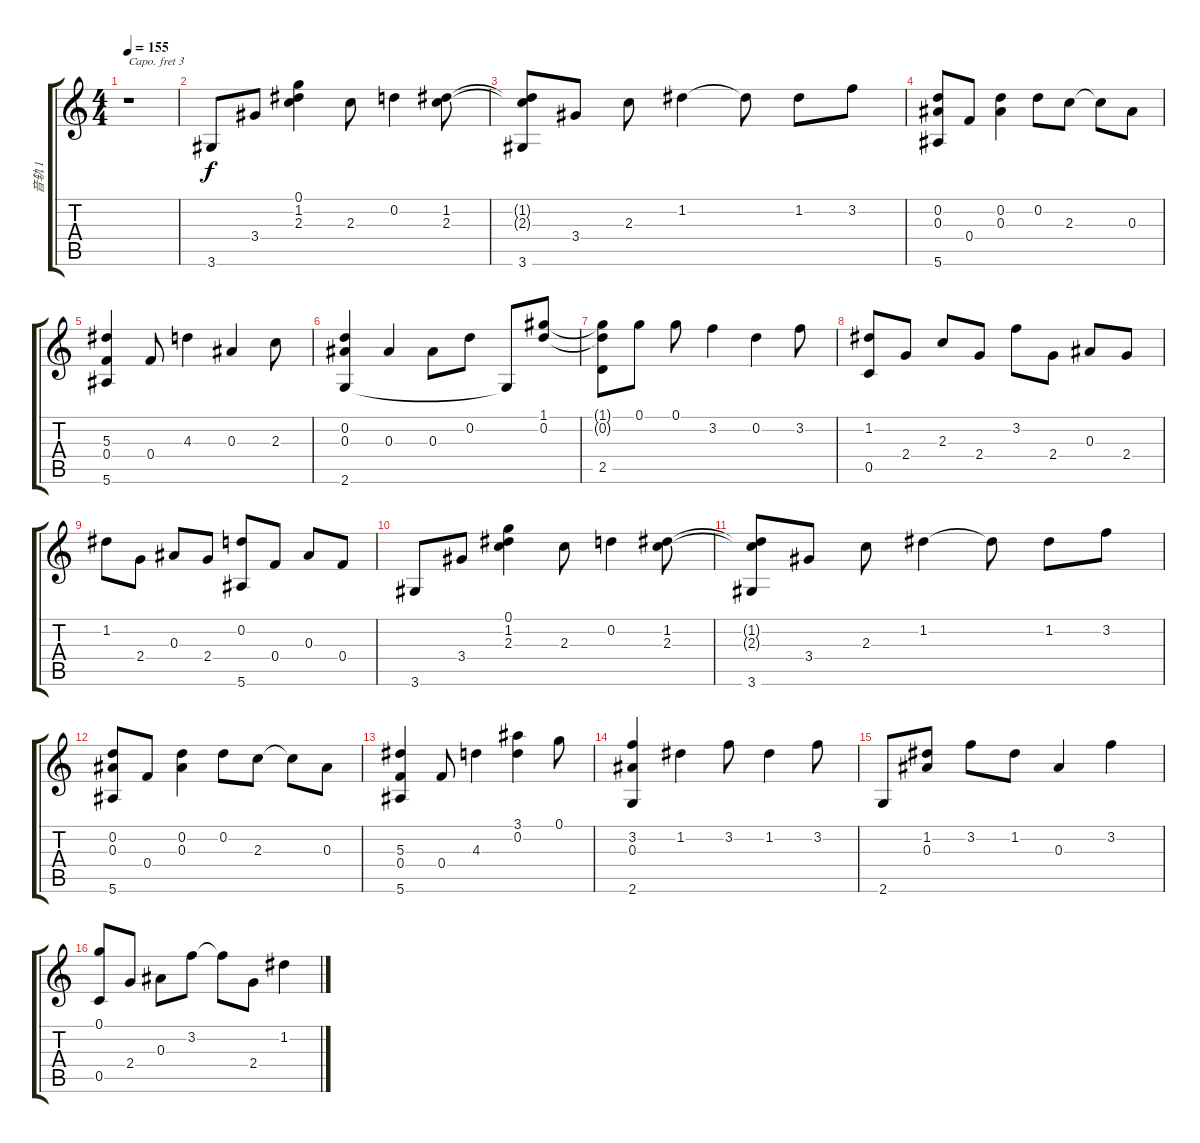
\track ("音轨 1" "音轨 1") {instrument acousticguitarsteel}
\staff {score tabs}
\capo 3
\tuning (E4 B3 G3 D3 A2 D2) {hide}
\ts (4 4)
\tempo 155
\clef g2
\ks c
r.1{dy f} |
3.6.8 3.4.8 (0.1 1.2 2.3).4 2.3.8 0.2.4 (1.2 2.3).8 |
(1.2{t} 2.3{t} 3.6).8 3.4.8 2.3.8 1.2.4 1.2{t}.8 1.2.8 3.2.8 |
(0.2 0.3 5.6).8 0.4.8 (0.2 0.3).4 0.2.8 2.3.8 2.3{t}.8 0.3.8 |
(5.3 0.4 5.6).4 0.4.8 4.3.4 0.3.4 2.3.8 |
(0.2 0.3 2.6).4 0.3.4 0.3.8 0.2.8 2.6{t}.8 (1.1 0.2).8 |
(1.1{t} 0.2{t} 2.5).8 0.1.8 0.1.8 3.2.4 0.2.4 3.2.8 |
(1.2 0.5).8 2.4.8 2.3.8 2.4.8 3.2.8 2.4.8 0.3.8 2.4.8 |
1.2.8 2.4.8 0.3.8 2.4.8 (0.2 5.6).8 0.4.8 0.3.8 0.4.8 |
3.6.8 3.4.8 (0.1 1.2 2.3).4 2.3.8 0.2.4 (1.2 2.3).8 |
(1.2{t} 2.3{t} 3.6).8 3.4.8 2.3.8 1.2.4 1.2{t}.8 1.2.8 3.2.8 |
(0.2 0.3 5.6).8 0.4.8 (0.2 0.3).4 0.2.8 2.3.8 2.3{t}.8 0.3.8 |
(5.3 0.4 5.6).4 0.4.8 4.3.4 (3.1 0.2).4 0.1.8 |
(3.2 0.3 2.6).4 1.2.4 3.2.8 1.2.4 3.2.8 |
2.6.8 (1.2 0.3).8 3.2.8 1.2.8 0.3.4 3.2.4 |
(0.1 0.5).8 2.4.8 0.3.8 3.2.8 3.2{t}.8 2.4.8 1.2.4
